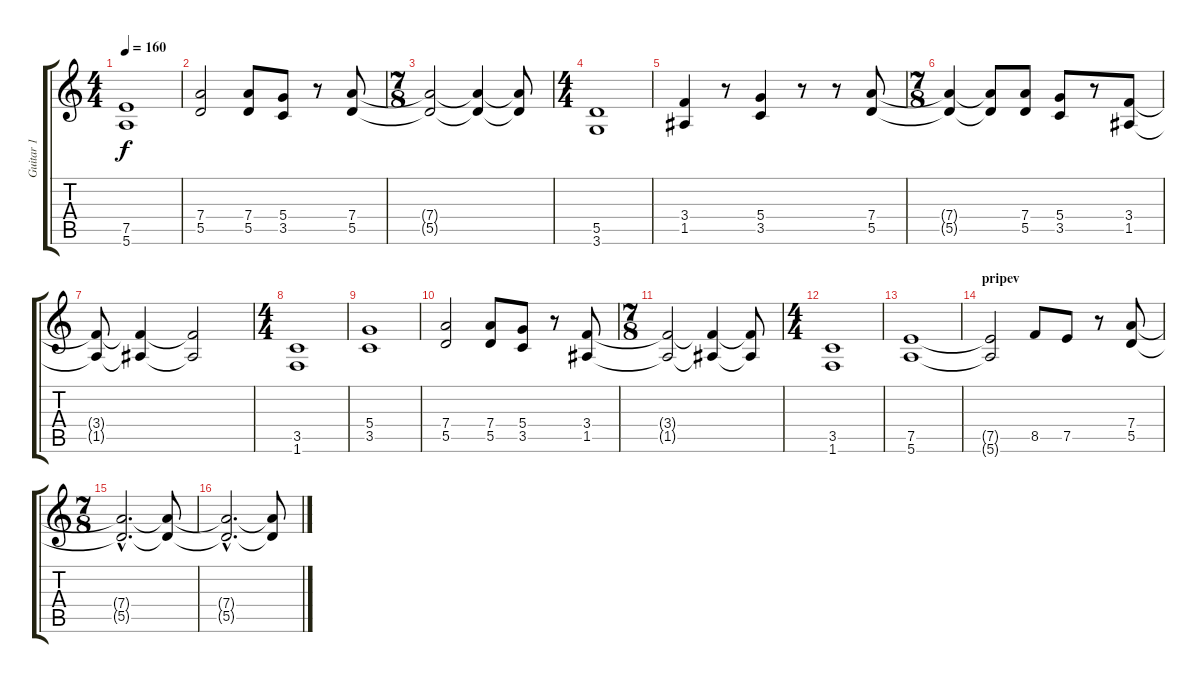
\track ("Guitar 1" "Guitar 1") {instrument distortionguitar}
\staff {score tabs}
\tuning (E4 B3 G3 D3 A2 E2) {hide}
\ts (4 4)
\tempo 160
\clef g2
\ks c
(7.5 5.6).1{dy f} |
(7.4 5.5).2 (7.4 5.5).8 (5.4 3.5).8 r.8 (7.4 5.5).8 |
\ts (7 8)
(7.4{t} 5.5{t}).2 (7.4{t} 5.5{t}).4 (7.4{t} 5.5{t}).8 |
\ts (4 4)
(5.5 3.6).1 |
(3.4 1.5).4 r.8 (5.4 3.5).4 r.8 r.8 (7.4 5.5).8 |
\ts (7 8)
(7.4{t} 5.5{t}).4 (7.4{t} 5.5{t}).8 (7.4 5.5).8 (5.4 3.5).8 r.8 (3.4 1.5).8 |
(3.4{t} 1.5{t}).8 (3.4{t} 1.5{t}).4 (3.4{t} 1.5{t}).2 |
\ts (4 4)
(3.5 1.6).1 |
(5.4 3.5).1 |
(7.4 5.5).2 (7.4 5.5).8 (5.4 3.5).8 r.8 (3.4 1.5).8 |
\ts (7 8)
(3.4{t} 1.5{t}).2 (3.4{t} 1.5{t}).4 (3.4{t} 1.5{t}).8 |
\ts (4 4)
(3.5 1.6).1 |
(7.5 5.6).1 |
\section ("" "pripev")
(7.5{t} 5.6{t}).2 8.5.8 7.5.8 r.8 (7.4 5.5).8 |
\ts (7 8)
(7.4{hac t} 5.5{hac t}).2{d} (7.4{t} 5.5{t}).8 |
(7.4{hac t} 5.5{hac t}).2{d} (7.4{t} 5.5{t}).8
